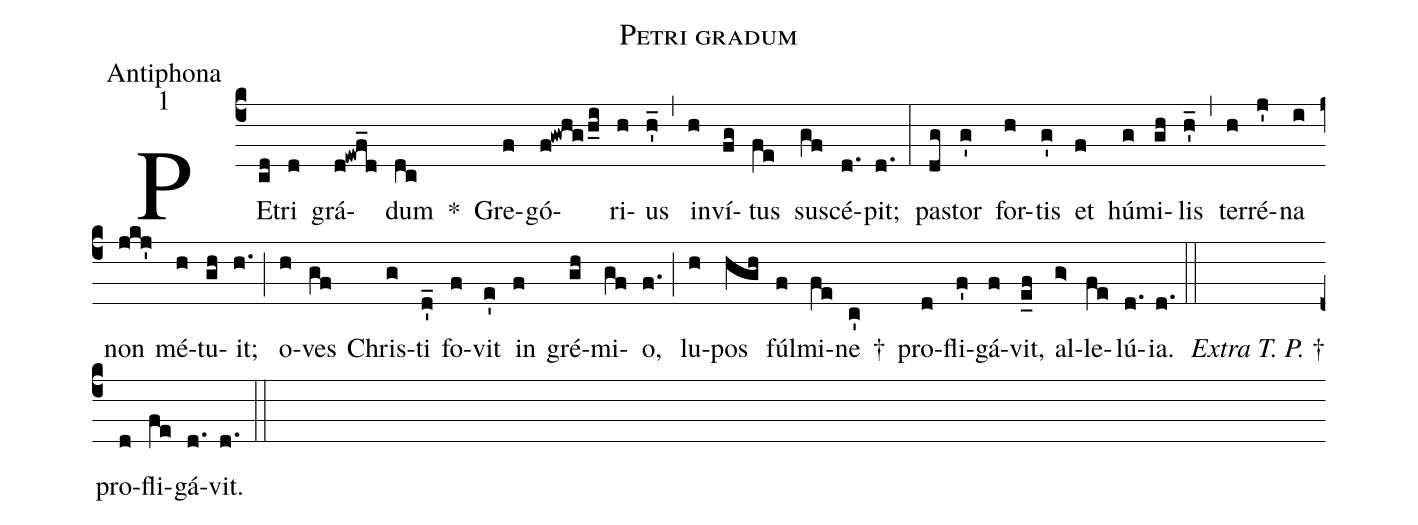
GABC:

name:Petri gradum;
office-part:Antiphona;
mode:1;
%%
(c4)PE(cd)tri(d) grá(d!ewf_d)dum(dc) *() Gre(f)gó(f!gwhg/h_i)ri(h)us(h'_) (,) in(h)ví(fg)tus(fe) su(gf)scé(d.)pit;(d.) (:) pas(dg)tor(g') for(h)tis(g') et(f) hú(g)mi(gh)lis(h'_) (,) ter(h)ré(j')na(i) non(jkj') mé(h)tu(gh)it;(h.) (;) o(h)ves(gf) Chris(g)ti(d'_) fo(f)vit(e') in(f) gré(gh)mi(gf)o,(f.) (;) lu(h)pos(hgh) fúl(f)mi(fe)ne(c') †() pro(d)fli(f')gá(f)vit,(e_f) al(g>)le(fe)lú(d.)ia.(d.) (::) <i>Extra T. P.</i> †() pro(d)fli(fe)gá(d.)vit.(d.) (::)
